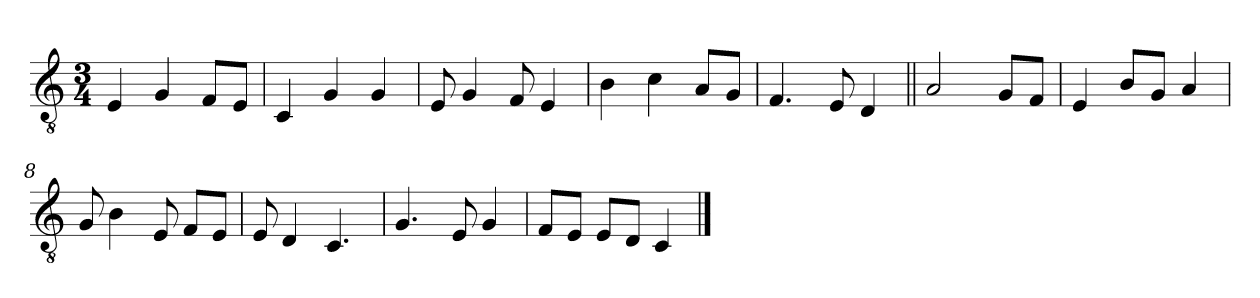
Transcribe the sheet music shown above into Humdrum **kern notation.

**kern
*part1
*staff1
*clefGv2
*k[]
*C:
*M3/4
=1
4E/
4G/
8F/L
8E/J
=2
4C/
4G/
4G/
=3
8E/
4G/
8F/
4E/
=4
4B\
4c\
8A/L
8G/J
=5
4.F/
8E/
4D/
=6||
2A/
8G/L
8F/J
=7
4E/
8B/L
8G/J
4A/
!!LO:LB:g=z
=8
8G/
4B\
8E/
8F/L
8E/J
=9
8E/
4D/
4.C/
=10
4.G/
8E/
4G/
=11
8F/L
8E/J
8E/L
8D/J
4C/
==
*-
